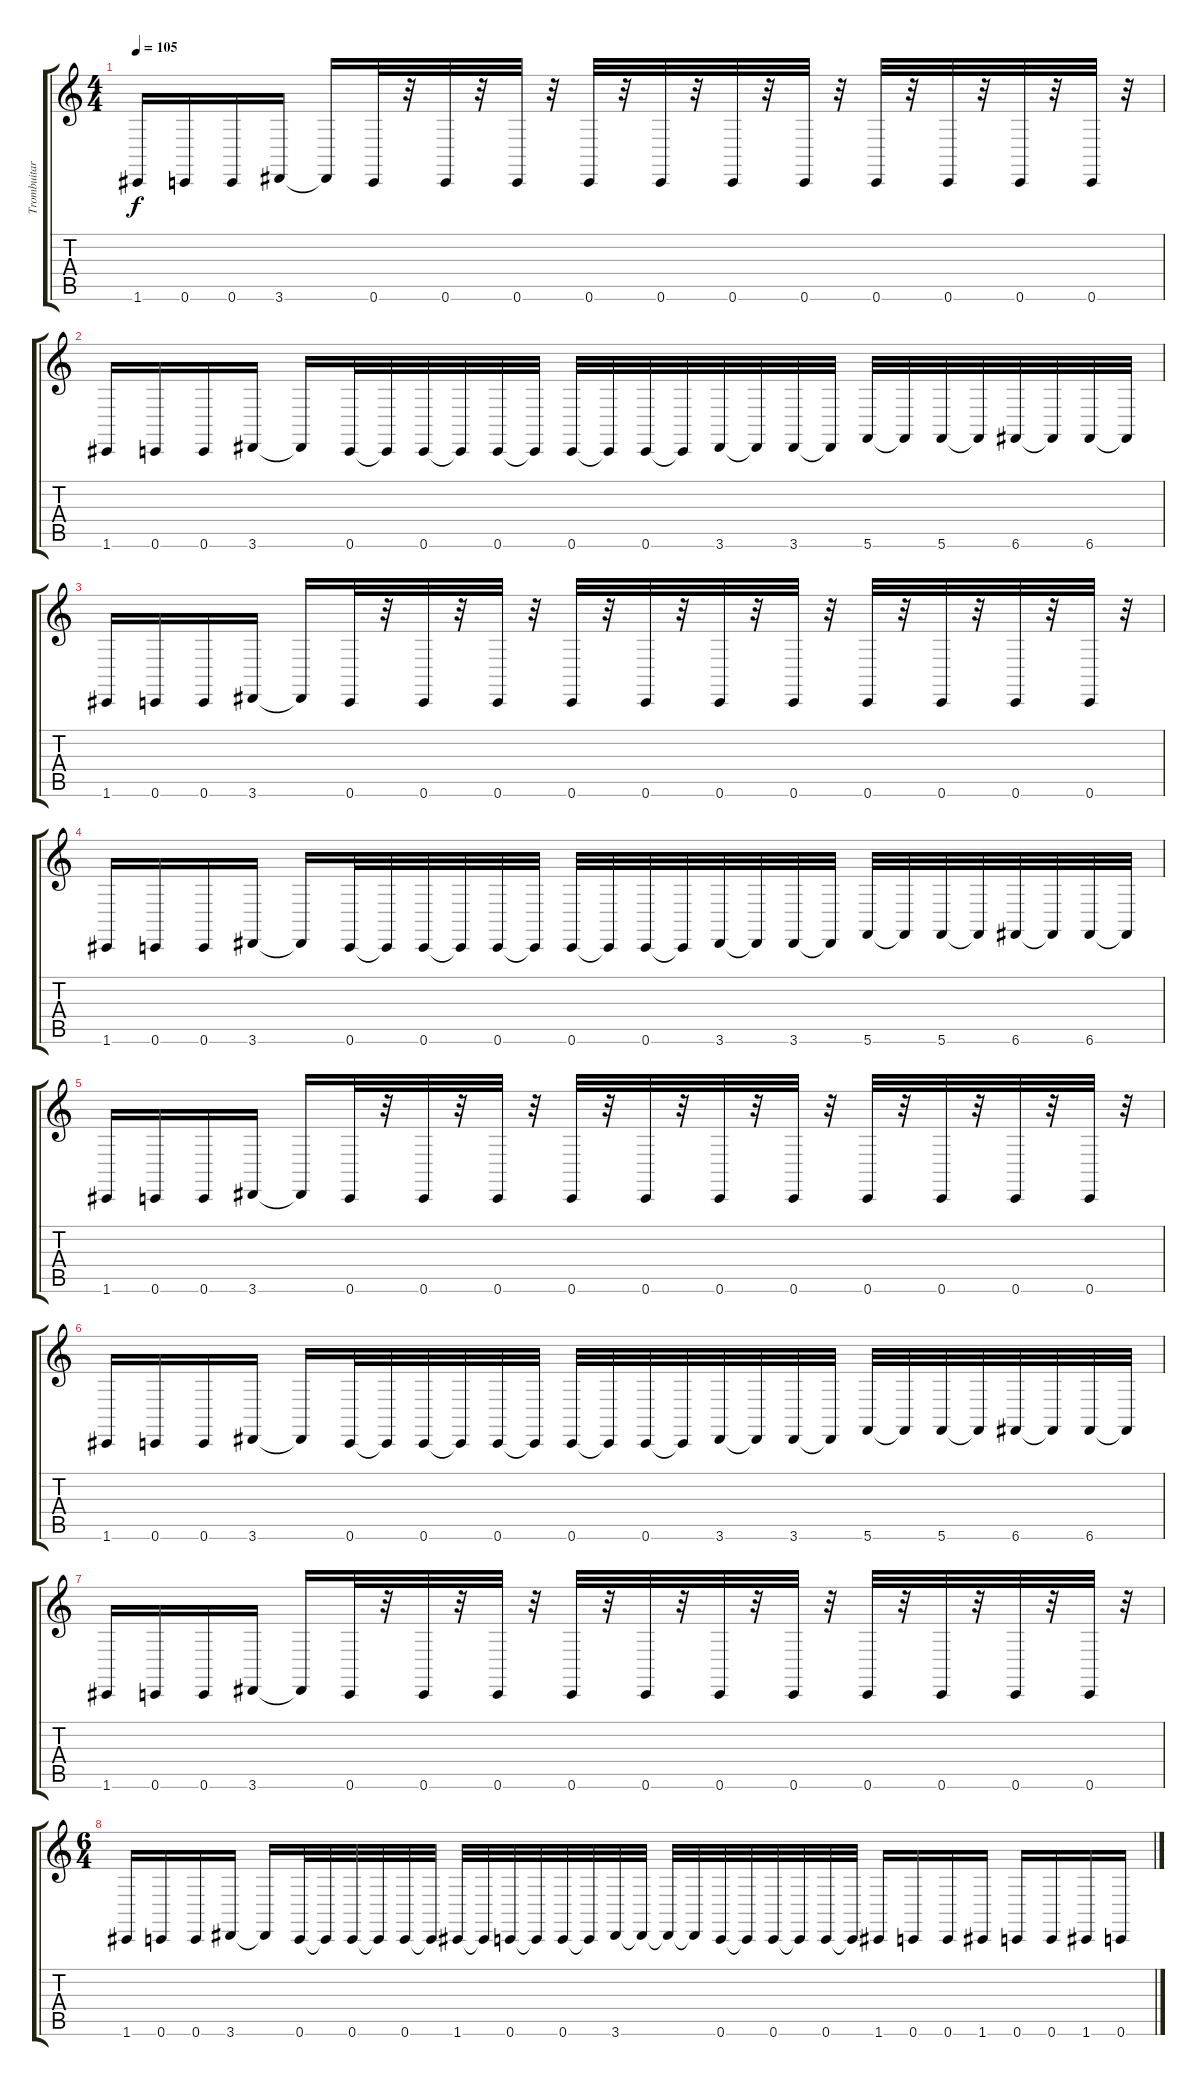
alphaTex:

\track ("Trombuitar" "Trombuitar") {instrument trombone}
\staff {score tabs}
\tuning (D4 A3 F3 C3 G2 C2) {hide}
\ts (4 4)
\tempo 105
\clef g2
\ks c
1.6.16{dy f volume 16 balance 8 instrument distortionguitar} 0.6.16 0.6.16 3.6.16 3.6{t}.16 0.6.32 r.32 0.6.32 r.32 0.6.32 r.32 0.6.32 r.32 0.6.32 r.32 0.6.32 r.32 0.6.32 r.32 0.6.32 r.32 0.6.32 r.32 0.6.32 r.32 0.6.32 r.32 |
1.6.16 0.6.16 0.6.16 3.6.16 3.6{t}.16 0.6.32 0.6{t}.32 0.6.32 0.6{t}.32 0.6.32 0.6{t}.32 0.6.32 0.6{t}.32 0.6.32 0.6{t}.32 3.6.32 3.6{t}.32 3.6.32 3.6{t}.32 5.6.32 5.6{t}.32 5.6.32 5.6{t}.32 6.6.32 6.6{t}.32 6.6.32 6.6{t}.32 |
1.6.16{volume 16 balance 8 instrument distortionguitar} 0.6.16 0.6.16 3.6.16 3.6{t}.16 0.6.32 r.32 0.6.32 r.32 0.6.32 r.32 0.6.32 r.32 0.6.32 r.32 0.6.32 r.32 0.6.32 r.32 0.6.32 r.32 0.6.32 r.32 0.6.32 r.32 0.6.32 r.32 |
1.6.16 0.6.16 0.6.16 3.6.16 3.6{t}.16 0.6.32 0.6{t}.32 0.6.32 0.6{t}.32 0.6.32 0.6{t}.32 0.6.32 0.6{t}.32 0.6.32 0.6{t}.32 3.6.32 3.6{t}.32 3.6.32 3.6{t}.32 5.6.32 5.6{t}.32 5.6.32 5.6{t}.32 6.6.32 6.6{t}.32 6.6.32 6.6{t}.32 |
1.6.16{volume 16 balance 8 instrument distortionguitar} 0.6.16 0.6.16 3.6.16 3.6{t}.16 0.6.32 r.32 0.6.32 r.32 0.6.32 r.32 0.6.32 r.32 0.6.32 r.32 0.6.32 r.32 0.6.32 r.32 0.6.32 r.32 0.6.32 r.32 0.6.32 r.32 0.6.32 r.32 |
1.6.16 0.6.16 0.6.16 3.6.16 3.6{t}.16 0.6.32 0.6{t}.32 0.6.32 0.6{t}.32 0.6.32 0.6{t}.32 0.6.32 0.6{t}.32 0.6.32 0.6{t}.32 3.6.32 3.6{t}.32 3.6.32 3.6{t}.32 5.6.32 5.6{t}.32 5.6.32 5.6{t}.32 6.6.32 6.6{t}.32 6.6.32 6.6{t}.32 |
1.6.16{volume 16 balance 8 instrument distortionguitar} 0.6.16 0.6.16 3.6.16 3.6{t}.16 0.6.32 r.32 0.6.32 r.32 0.6.32 r.32 0.6.32 r.32 0.6.32 r.32 0.6.32 r.32 0.6.32 r.32 0.6.32 r.32 0.6.32 r.32 0.6.32 r.32 0.6.32 r.32 |
\ts (6 4)
1.6.16{volume 16 balance 8 instrument distortionguitar} 0.6.16 0.6.16 3.6.16 3.6{t}.16 0.6.32 0.6{t}.32 0.6.32 0.6{t}.32 0.6.32 0.6{t}.32 1.6.32 1.6{t}.32 0.6.32 0.6{t}.32 0.6.32 0.6{t}.32 3.6.32 3.6{t}.32 3.6{t}.32 3.6{t}.32 0.6.32 0.6{t}.32 0.6.32 0.6{t}.32 0.6.32 0.6{t}.32 1.6.16 0.6.16 0.6.16 1.6.16 0.6.16 0.6.16 1.6.16 0.6.16
